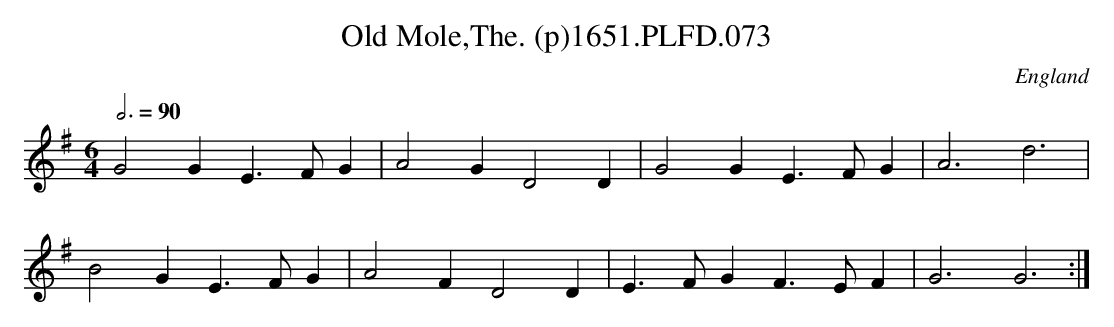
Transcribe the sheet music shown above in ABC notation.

X:1
T:Old Mole,The. (p)1651.PLFD.073
M:6/4
L:1/4
Q:3/4=90
O:England
K:G
G2 G E>FG|A2 G D2 D|G2 G E>FG|A3 d3|
B2 G E>FG|A2 F D2 D|E>FG F>EF|G3G3:|
